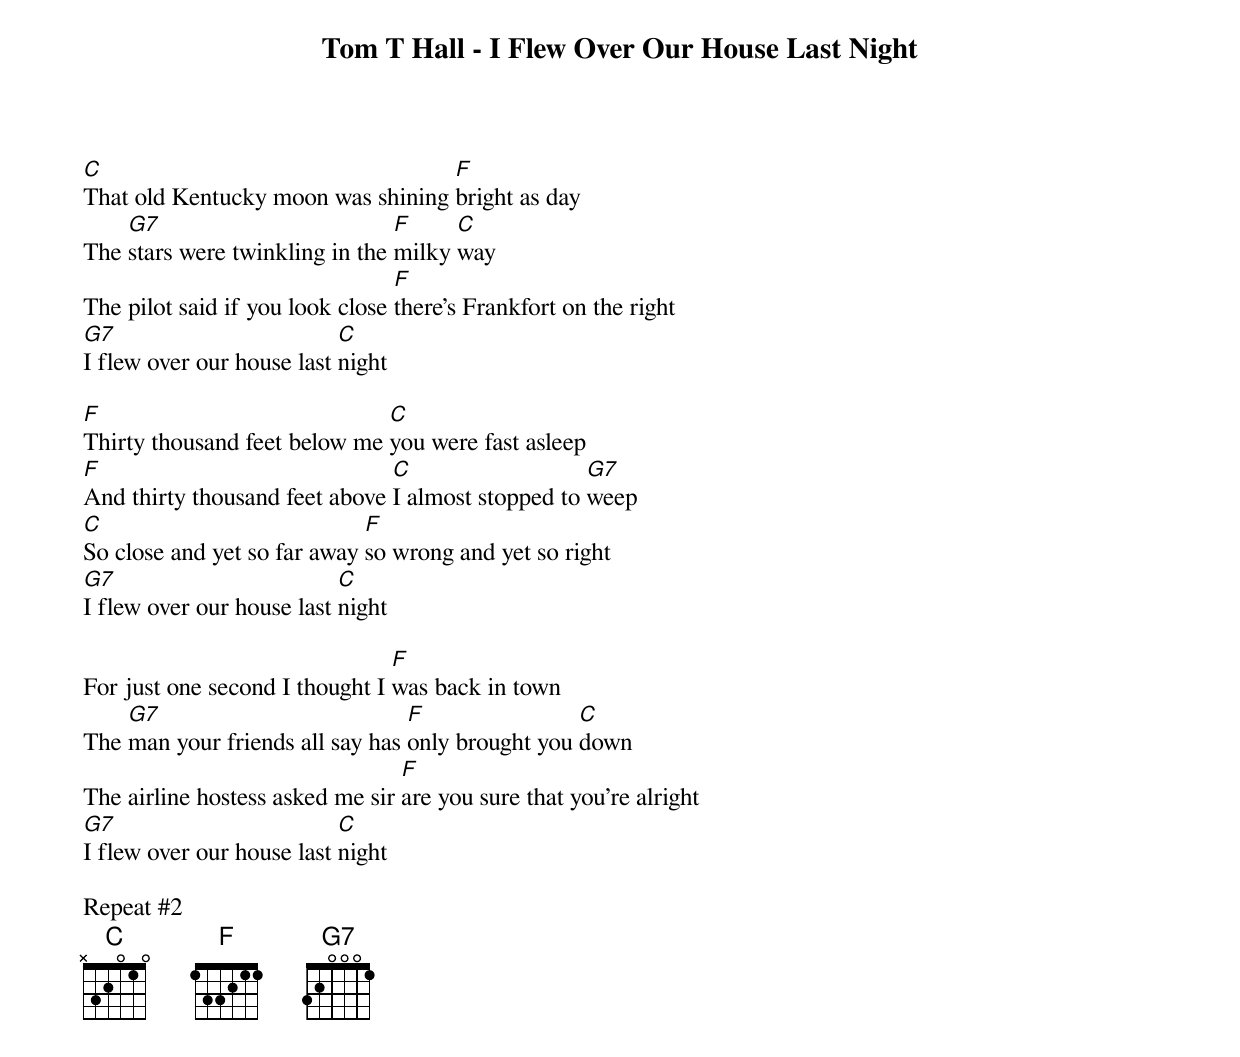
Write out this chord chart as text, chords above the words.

Tom T Hall - I Flew Over Our House Last Night

C                                  F
That old Kentucky moon was shining bright as day
    G7                          F     C
The stars were twinkling in the milky way
                                 F
The pilot said if you look close there's Frankfort on the right
G7                         C
I flew over our house last night

F                             C
Thirty thousand feet below me you were fast asleep
F                              C                   G7
And thirty thousand feet above I almost stopped to weep
C                            F
So close and yet so far away so wrong and yet so right
G7                         C
I flew over our house last night

                                F
For just one second I thought I was back in town
    G7                           F                C
The man your friends all say has only brought you down
                                 F
The airline hostess asked me sir are you sure that you're alright
G7                         C
I flew over our house last night

Repeat #2
